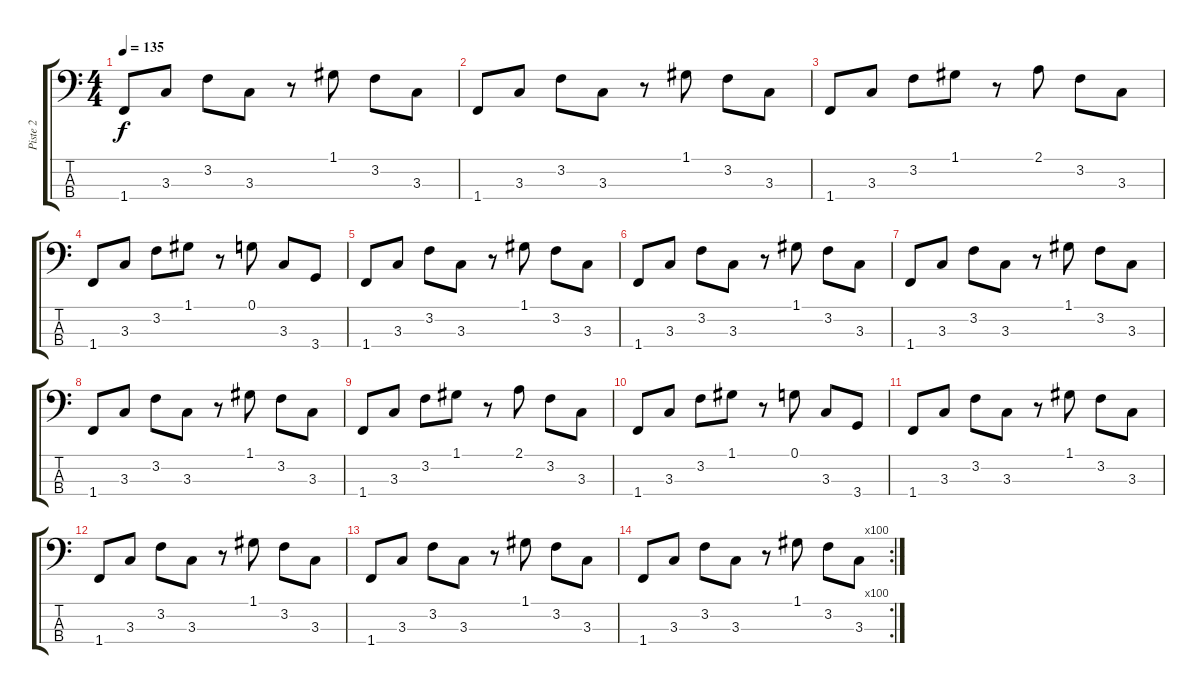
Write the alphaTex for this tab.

\track ("Piste 2" "Piste 2") {instrument fretlessbass}
\staff {score tabs}
\tuning (G2 D2 A1 E1) {hide}
\ts (4 4)
\tempo 135
\clef f4
\ks c
1.4.8{dy f} 3.3.8 3.2.8 3.3.8 r.8 1.1.8 3.2.8 3.3.8 |
1.4.8 3.3.8 3.2.8 3.3.8 r.8 1.1.8 3.2.8 3.3.8 |
1.4.8 3.3.8 3.2.8 1.1.8 r.8 2.1.8 3.2.8 3.3.8 |
1.4.8 3.3.8 3.2.8 1.1.8 r.8 0.1.8 3.3.8 3.4.8 |
1.4.8 3.3.8 3.2.8 3.3.8 r.8 1.1.8 3.2.8 3.3.8 |
1.4.8 3.3.8 3.2.8 3.3.8 r.8 1.1.8 3.2.8 3.3.8 |
1.4.8 3.3.8 3.2.8 3.3.8 r.8 1.1.8 3.2.8 3.3.8 |
1.4.8 3.3.8 3.2.8 3.3.8 r.8 1.1.8 3.2.8 3.3.8 |
1.4.8 3.3.8 3.2.8 1.1.8 r.8 2.1.8 3.2.8 3.3.8 |
1.4.8 3.3.8 3.2.8 1.1.8 r.8 0.1.8 3.3.8 3.4.8 |
1.4.8 3.3.8 3.2.8 3.3.8 r.8 1.1.8 3.2.8 3.3.8 |
1.4.8 3.3.8 3.2.8 3.3.8 r.8 1.1.8 3.2.8 3.3.8 |
1.4.8 3.3.8 3.2.8 3.3.8 r.8 1.1.8 3.2.8 3.3.8 |
\rc 100
1.4.8 3.3.8 3.2.8 3.3.8 r.8 1.1.8 3.2.8 3.3.8
